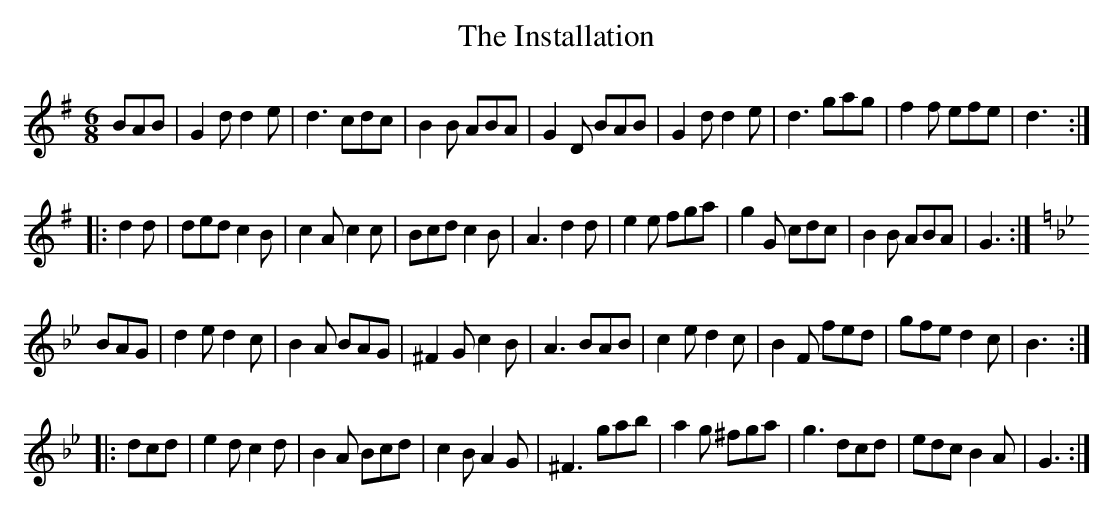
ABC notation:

X:1
T:Installation, The
M:6/8
L:1/8
K:G
BAB | G2d d2e | d3 cdc | B2B ABA | G2D BAB | G2d d2e | d3 gag | f2f efe | d3 :|
|: d2d | ded c2B | c2A c2c | Bcd c2B | A3 d2d | e2e fga | g2G cdc | B2B ABA | G3 :|
K:Gmin
BAG | d2e d2c | B2A BAG | ^F2G c2B | A3 BAB | c2e d2c | B2F fed | gfe d2c | B3 :|
|: dcd | e2d c2d | B2A Bcd | c2B A2G | ^F3 gab | a2g ^fga | g3 dcd | edc B2A | G3 :|
